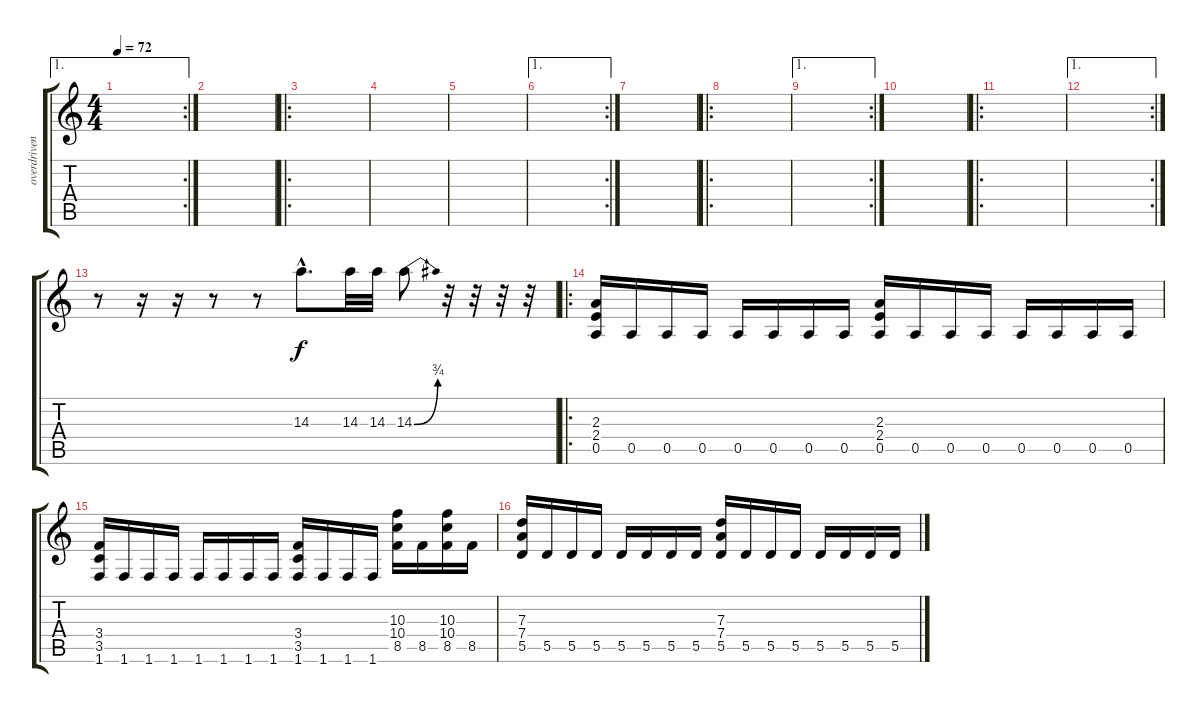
\track ("overdriven gitar" "overdriven") {instrument overdrivenguitar}
\staff {score tabs}
\tuning (E4 B3 G3 D3 A2 E2) {hide}
\ae 1
\rc 2
\ts (4 4)
\tempo 72
\clef g2
\ks c
|
|
\ro
|
|
|
\ae 1
\rc 2
|
|
\ro
|
\ae 1
\rc 2
|
|
\ro
|
\ae 1
\rc 2
|
r.8 r.16 r.16 r.8 r.8 14.3{hac}.8{d} 14.3.32 14.3.32 14.3{be (bend 0 0 60 3)}.8 r.32 r.32 r.32 r.32 |
\ro
(2.3 2.4 0.5).16 0.5.16 0.5.16 0.5.16 0.5.16 0.5.16 0.5.16 0.5.16 (2.3 2.4 0.5).16 0.5.16 0.5.16 0.5.16 0.5.16 0.5.16 0.5.16 0.5.16 |
(3.4 3.5 1.6).16 1.6.16 1.6.16 1.6.16 1.6.16 1.6.16 1.6.16 1.6.16 (3.4 3.5 1.6).16 1.6.16 1.6.16 1.6.16 (10.3 10.4 8.5).16 8.5.16 (10.3 10.4 8.5).16 8.5.16 |
(7.3 7.4 5.5).16 5.5.16 5.5.16 5.5.16 5.5.16 5.5.16 5.5.16 5.5.16 (7.3 7.4 5.5).16 5.5.16 5.5.16 5.5.16 5.5.16 5.5.16 5.5.16 5.5.16
